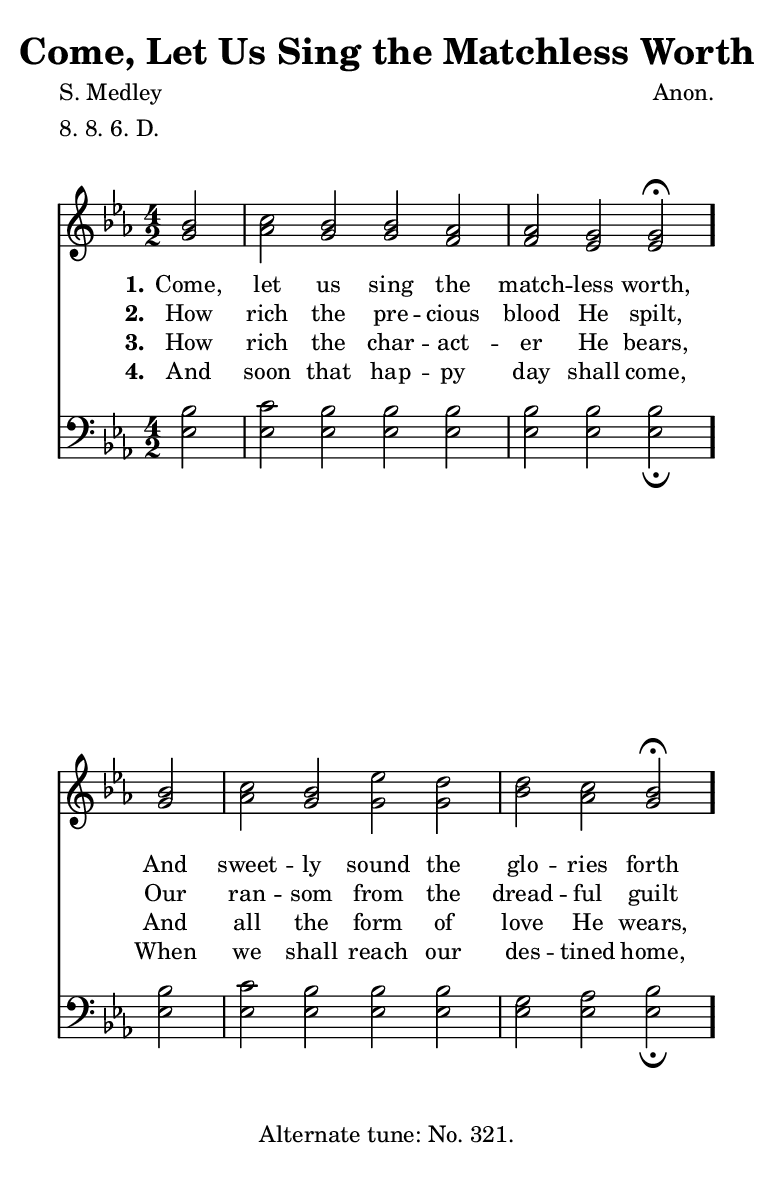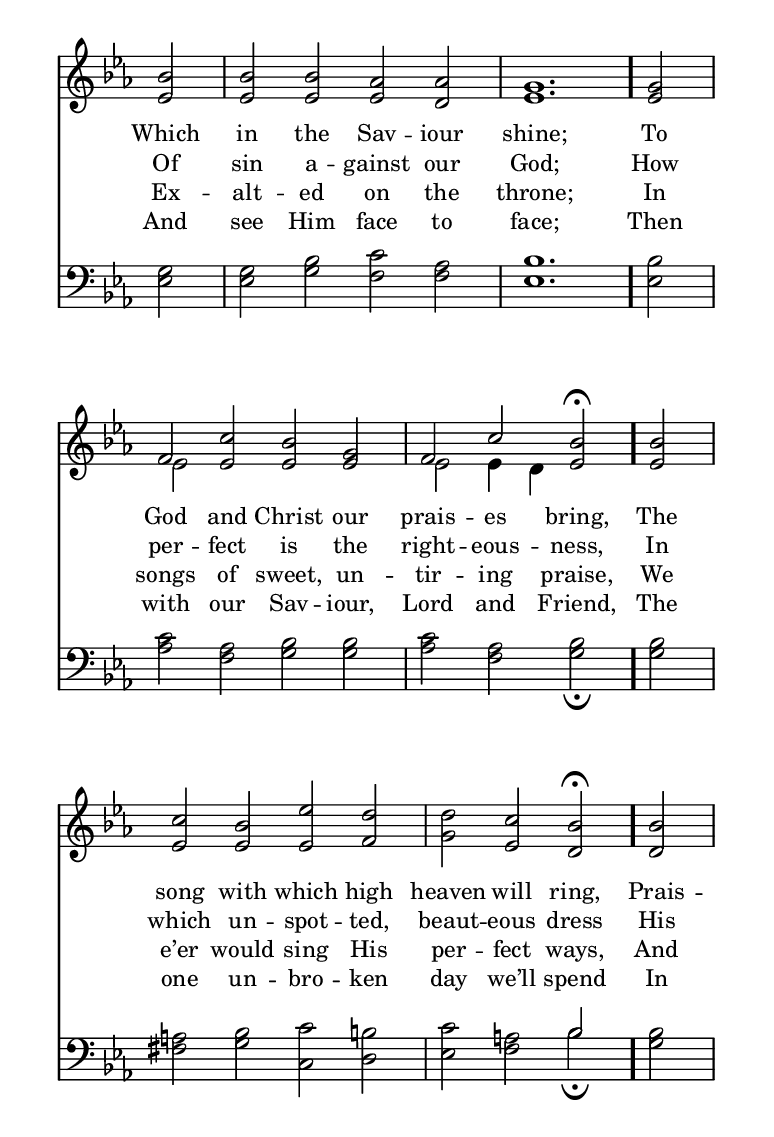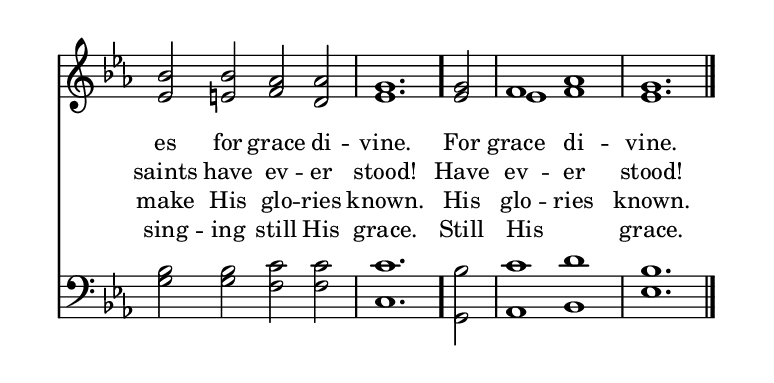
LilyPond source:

\include "common/global.ily"
\paper {
  \include "common/paper.ily"
  oddFooterMarkup = \markup { \fill-line { \on-the-fly \first-page "Alternate tune: No. 321." } }
}

\header{
  hymnnumber = "158"
  title = "Come, Let Us Sing the Matchless Worth"
  tunename = "Sussex"
  meter = "8. 8. 6. D."
  poet = "S. Medley"
  composer = "Anon."
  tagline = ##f
}

ta = { \tempo 2=90 }
tb = { \tempo 2=45 }

global = {
  \include "common/overrides.ily"
  \override Staff.TimeSignature.style = #'numbered
  \time 4/2
  \override Score.MetronomeMark.transparent = ##t % hide all fermata changes too
  \ta
  \key ees \major
  \partial 2
  \autoBeamOff
}

notesSoprano = {
\global
\relative c'' {

  bes2 | c bes bes aes | aes g \tb g \fermata \ta
  bes2 | c bes ees d | d c \tb bes \fermata \ta
  bes2 | bes bes aes aes | g1.
  g2 | f c' bes g | f c' \tb bes \fermata \ta
  bes2 | c bes ees d | d c \tb bes \fermata \ta
  bes2 | bes bes aes aes | g1.
  g2 | f1 aes | g1.

  \bar "|."

}
}

notesAlto = {
\global
\relative e' {

  g2 | aes g g f | f ees ees
  g2 | aes g g g | bes aes g
  ees2 | ees ees ees d | ees1.
  ees2 | ees ees ees ees | ees ees4 d ees2
  ees2 | ees ees ees f | g ees d
  d2 | ees e f d | ees1.
  ees2 | ees1 f | ees1.

}
}

notesTenor = {
\global
\relative a {

  bes2 | c bes bes bes | bes bes bes
  bes2 | c bes bes bes | g aes bes
  g2 | g bes c aes | bes1.
  bes2 | c aes bes bes | c aes bes
  bes2 | a bes c b | c a bes
  bes2 | bes bes c c | c1.
  bes2 | c1 d | bes1.

}
}

notesBass = {
\global
\relative f {

  ees2 | ees ees ees ees | ees ees ees_\fermata
  ees2 | ees ees ees ees | ees ees ees_\fermata
  ees2 | ees g f f | ees1.
  ees2 | aes f g g | aes f g_\fermata
  g2 | fis g c, d | ees f bes_\fermata
  g2 | g g f f | c1.
  g2 | aes1 bes | ees1.

}
}

wordsA = \lyricmode {
\set stanza = "1."

Come, let us sing the match -- less worth, \bar "."
And sweet -- ly sound the glo -- ries forth \bar "."
Which in the Sav -- iour shine; \bar "."
To God and Christ our prais -- es bring, \bar "."
The song with which high heaven will ring, \bar "."
Prais -- es for grace di -- vine. \bar "."
%{HIDE>%} For grace di -- vine. %{<HIDE%}

}

wordsB = \lyricmode {
\set stanza = "2."

How rich the pre -- cious blood He spilt,
Our ran -- som from the dread -- ful guilt
Of sin a -- gainst our God;
How per -- fect is the right -- eous -- ness,
In which un -- spot -- ted, beaut -- eous dress
His saints have ev -- er stood!
%{HIDE>%} Have ev -- er stood! %{<HIDE%}

}

wordsC = \lyricmode {
\set stanza = "3."

How rich the char -- act -- er He bears,
And all the form of love He wears,
Ex -- alt -- ed on the throne;
In songs of sweet, un -- tir -- ing praise,
We e’er would sing His per -- fect ways,
And make His glo -- ries known.
%{HIDE>%} His glo -- ries known. %{<HIDE%}

}

wordsD = \lyricmode {
\set stanza = "4."

And soon that hap -- py day shall come,
When we shall reach our des -- tined home,
And see Him face to face;
Then with our Sav -- iour, Lord and Friend,
The one un -- bro -- ken day we’ll spend
In sing -- ing still His grace.
%{HIDE>%} Still His _ grace. %{<HIDE%}

}

\score {
  \context ChoirStaff <<
    \context Staff = upper <<
      \set Staff.autoBeaming = ##f
      \set ChoirStaff.systemStartDelimiter = #'SystemStartBar
      \set ChoirStaff.printPartCombineTexts = ##f
      \partcombine #'(2 . 9) \notesSoprano \notesAlto
      \context NullVoice = sopranos { \voiceOne << \notesSoprano >> }
      \context Lyrics = one   \lyricsto sopranos \wordsA
      \context Lyrics = two   \lyricsto sopranos \wordsB
      \context Lyrics = three \lyricsto sopranos \wordsC
      \context Lyrics = four  \lyricsto sopranos \wordsD
    >>
    \context Staff = men <<
      \set Staff.autoBeaming = ##f
      \clef bass
      \set ChoirStaff.printPartCombineTexts = ##f
      \partcombine #'(2 . 9) \notesTenor \notesBass
    >>
  >>
  \layout {
    \include "common/layout.ily"
  }
  \midi{
    \include "common/midi.ily"
  }
}

\version "2.19.49"  % necessary for upgrading to future LilyPond versions.

% vi:set et ts=2 sw=2 ai nocindent syntax=lilypond:
